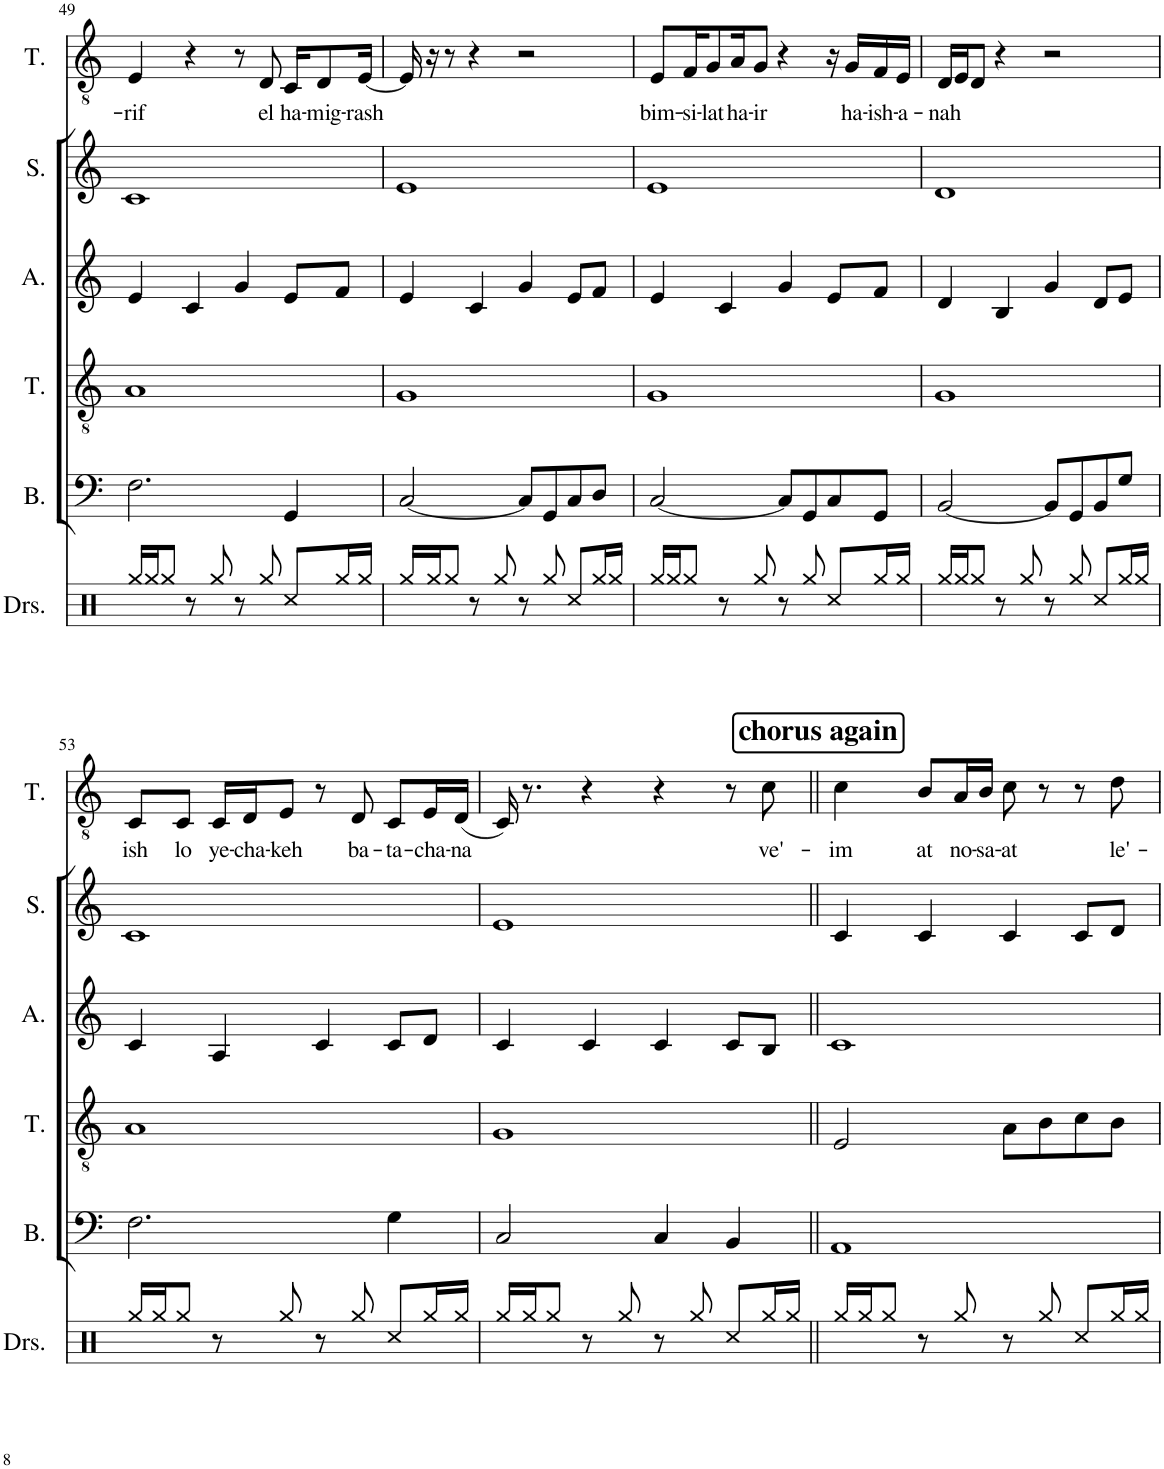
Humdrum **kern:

**kern	**kern	**kern	**kern	**kern	**kern	**text
*part6	*part5	*part4	*part3	*part2	*part1	*part1
*staff6	*staff5	*staff4	*staff3	*staff2	*staff1	*staff1
*I"Drumset	*I"Bass	*I"Tenor	*I"Alto	*I"Soprano	*I"Tenor	*
*I'Drs.	*I'B.	*I'T.	*I'A.	*I'S.	*I'T.	*
!!LO:PB:g=z
*clefX	*clefF4	*clefGv2	*clefG2	*clefG2	*clefGv2	*
*k[]	*k[]	*k[]	*k[]	*k[]	*k[]	*
*M4/4	*M4/4	*M4/4	*M4/4	*M4/4	*M4/4	*
=49	=49	=49	=49	=49	=49	=49
!	!	!	!	!	!	!LO:LY:b
16Rgg/LL	2.F\	1A	4e/	1c	4E/	-rif
16Rgg/J	.	.	.	.	.	.
8Rgg/J	.	.	.	.	.	.
8r	.	.	4c/	.	4r	.
8Rgg/	.	.	.	.	.	.
8r	.	.	4g/	.	8r	.
!	!	!	!	!	!	!LO:LY:b
8Rgg/	.	.	.	.	8D/	el
!	!	!	!	!	!	!LO:LY:b
8Rcc/L	4GG/	.	8e/L	.	16C/KL	ha-
!	!	!	!	!	!	!LO:LY:b
.	.	.	.	.	8D/	-mig-
16Rgg/L	.	.	8f/J	.	.	.
!	!	!	!	!	!	!LO:LY:b
16Rgg/JJ	.	.	.	.	[16E/Jk	-rash
=50	=50	=50	=50	=50	=50	=50
16Rgg/LL	[2C/	1G	4e/	1e	16E/]	.
16Rgg/J	.	.	.	.	16r	.
8Rgg/J	.	.	.	.	8r	.
8r	.	.	4c/	.	4r	.
8Rgg/	.	.	.	.	.	.
8r	8C/L]	.	4g/	.	2r	.
8Rgg/	8GG/	.	.	.	.	.
8Rcc/L	8C/	.	8e/L	.	.	.
16Rgg/L	8D/J	.	8f/J	.	.	.
16Rgg/JJ	.	.	.	.	.	.
=51	=51	=51	=51	=51	=51	=51
!	!	!	!	!	!	!LO:LY:b
16Rgg/LL	[2C/	1G	4e/	1e	8E/L	bim-
16Rgg/J	.	.	.	.	.	.
!	!	!	!	!	!	!LO:LY:b
8Rgg/J	.	.	.	.	16F/K	-si-
!	!	!	!	!	!	!LO:LY:b
.	.	.	.	.	8G/	-lat
8r	.	.	4c/	.	.	.
!	!	!	!	!	!	!LO:LY:b
.	.	.	.	.	16A/K	ha-
!	!	!	!	!	!	!LO:LY:b
8Rgg/	.	.	.	.	8G/J	-ir
8r	8C/L]	.	4g/	.	4r	.
8Rgg/	8GG/	.	.	.	.	.
8Rcc/L	8C/	.	8e/L	.	16r	.
!	!	!	!	!	!	!LO:LY:b
.	.	.	.	.	16G/LL	ha-
!	!	!	!	!	!	!LO:LY:b
16Rgg/L	8GG/J	.	8f/J	.	16F/	-ish-
!	!	!	!	!	!	!LO:LY:b
16Rgg/JJ	.	.	.	.	16E/JJ	-a-
=52	=52	=52	=52	=52	=52	=52
!	!	!	!	!	!	!LO:LY:b
16Rgg/LL	[2BB/	1G	4d/	1d	16D/LL	-nah
16Rgg/J	.	.	.	.	16E/J	.
8Rgg/J	.	.	.	.	8D/J	.
8r	.	.	4B/	.	4r	.
8Rgg/	.	.	.	.	.	.
8r	8BB/L]	.	4g/	.	2r	.
8Rgg/	8GG/	.	.	.	.	.
8Rcc/L	8BB/	.	8d/L	.	.	.
16Rgg/L	8G/J	.	8e/J	.	.	.
16Rgg/JJ	.	.	.	.	.	.
!!LO:LB:g=z
=53	=53	=53	=53	=53	=53	=53
!	!	!	!	!	!	!LO:LY:b
16Rgg/LL	2.F\	1A	4c/	1c	8C/L	ish
16Rgg/J	.	.	.	.	.	.
!	!	!	!	!	!	!LO:LY:b
8Rgg/J	.	.	.	.	8C/J	lo
!	!	!	!	!	!	!LO:LY:b
8r	.	.	4A/	.	16C/LL	ye-
!	!	!	!	!	!	!LO:LY:b
.	.	.	.	.	16D/J	-cha-
!	!	!	!	!	!	!LO:LY:b
8Rgg/	.	.	.	.	8E/J	-keh
8r	.	.	4c/	.	8r	.
!	!	!	!	!	!	!LO:LY:b
8Rgg/	.	.	.	.	8D/	ba-
!	!	!	!	!	!	!LO:LY:b
8Rcc/L	4G\	.	8c/L	.	8C/L	-ta-
!	!	!	!	!	!	!LO:LY:b
16Rgg/L	.	.	8d/J	.	16E/L	-cha-
!	!	!	!	!	!	!LO:LY:b
16Rgg/JJ	.	.	.	.	(16D/JJ	-na
=54	=54	=54	=54	=54	=54	=54
16Rgg/LL	2C/	1G	4c/	1e	16C/)	.
16Rgg/J	.	.	.	.	8.r	.
8Rgg/J	.	.	.	.	.	.
8r	.	.	4c/	.	4r	.
8Rgg/	.	.	.	.	.	.
8r	4C/	.	4c/	.	4r	.
8Rgg/	.	.	.	.	.	.
8Rcc/L	4BB/	.	8c/L	.	8r	.
!	!	!	!	!	!	!LO:LY:b
16Rgg/L	.	.	8B/J	.	8c\	ve'-
16Rgg/JJ	.	.	.	.	.	.
!!LO:REH:place=s1:a:B:cj:fs=14:t=chorus again
=55||	=55||	=55||	=55||	=55||	=55||	=55||
!	!	!	!	!	!	!LO:LY:b
16Rgg/LL	1AA	2E/	1c	4c/	4c\	-im
16Rgg/J	.	.	.	.	.	.
8Rgg/J	.	.	.	.	.	.
!	!	!	!	!	!	!LO:LY:b
8r	.	.	.	4c/	8B/L	at
!	!	!	!	!	!	!LO:LY:b
8Rgg/	.	.	.	.	16A/L	no-
!	!	!	!	!	!	!LO:LY:b
.	.	.	.	.	16B/JJ	-sa-
!	!	!	!	!	!	!LO:LY:b
8r	.	8A\L	.	4c/	8c\	-at
8Rgg/	.	8B\	.	.	8r	.
8Rcc/L	.	8c\	.	8c/L	8r	.
!	!	!	!	!	!	!LO:LY:b
16Rgg/L	.	8B\J	.	8d/J	8d\	le'-
16Rgg/JJ	.	.	.	.	.	.
=	=	=	=	=	=	=
*-	*-	*-	*-	*-	*-	*-
